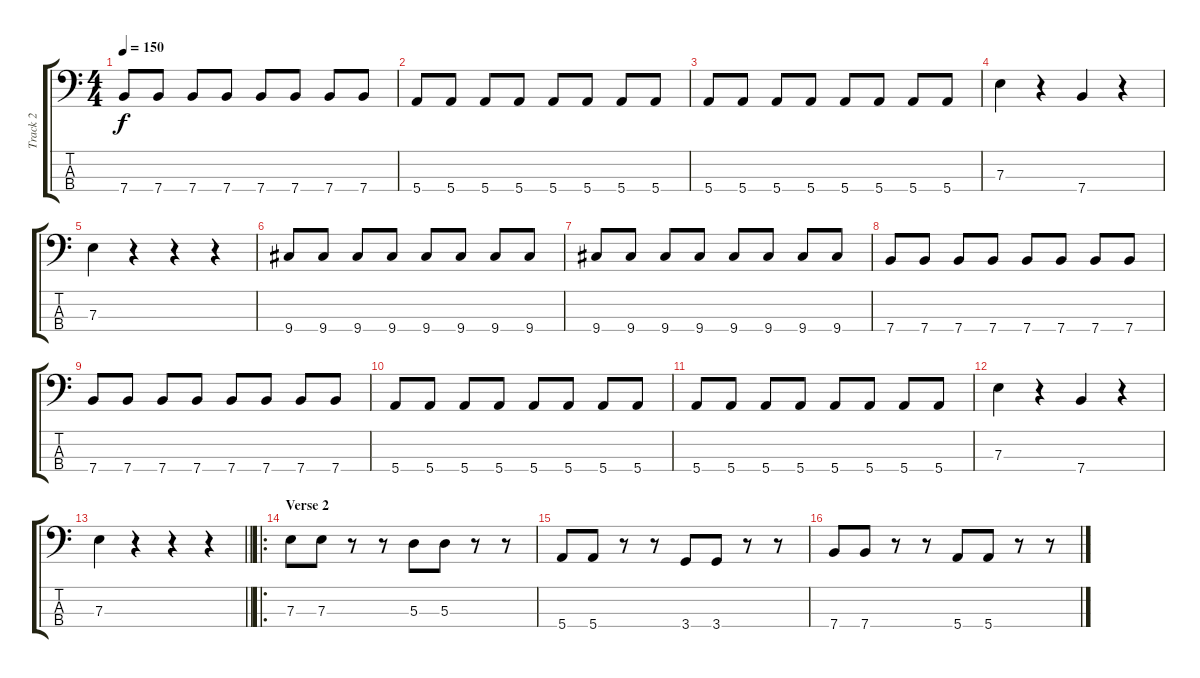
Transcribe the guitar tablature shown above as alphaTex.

\track ("Track 2" "Track 2") {instrument electricbassfinger}
\staff {score tabs}
\tuning (G2 D2 A1 E1) {hide}
\ts (4 4)
\tempo 150
\clef f4
\ks c
7.4.8{dy f} 7.4.8 7.4.8 7.4.8 7.4.8 7.4.8 7.4.8 7.4.8 |
5.4.8 5.4.8 5.4.8 5.4.8 5.4.8 5.4.8 5.4.8 5.4.8 |
5.4.8 5.4.8 5.4.8 5.4.8 5.4.8 5.4.8 5.4.8 5.4.8 |
7.3.4 r.4 7.4.4 r.4 |
7.3.4 r.4 r.4 r.4 |
9.4.8 9.4.8 9.4.8 9.4.8 9.4.8 9.4.8 9.4.8 9.4.8 |
9.4.8 9.4.8 9.4.8 9.4.8 9.4.8 9.4.8 9.4.8 9.4.8 |
7.4.8 7.4.8 7.4.8 7.4.8 7.4.8 7.4.8 7.4.8 7.4.8 |
7.4.8 7.4.8 7.4.8 7.4.8 7.4.8 7.4.8 7.4.8 7.4.8 |
5.4.8 5.4.8 5.4.8 5.4.8 5.4.8 5.4.8 5.4.8 5.4.8 |
5.4.8 5.4.8 5.4.8 5.4.8 5.4.8 5.4.8 5.4.8 5.4.8 |
7.3.4 r.4 7.4.4 r.4 |
\barLineRight lightlight
7.3.4 r.4 r.4 r.4 |
\ro
\section ("" "Verse 2")
7.3.8 7.3.8 r.8 r.8 5.3.8 5.3.8 r.8 r.8 |
5.4.8 5.4.8 r.8 r.8 3.4.8 3.4.8 r.8 r.8 |
7.4.8 7.4.8 r.8 r.8 5.4.8 5.4.8 r.8 r.8
